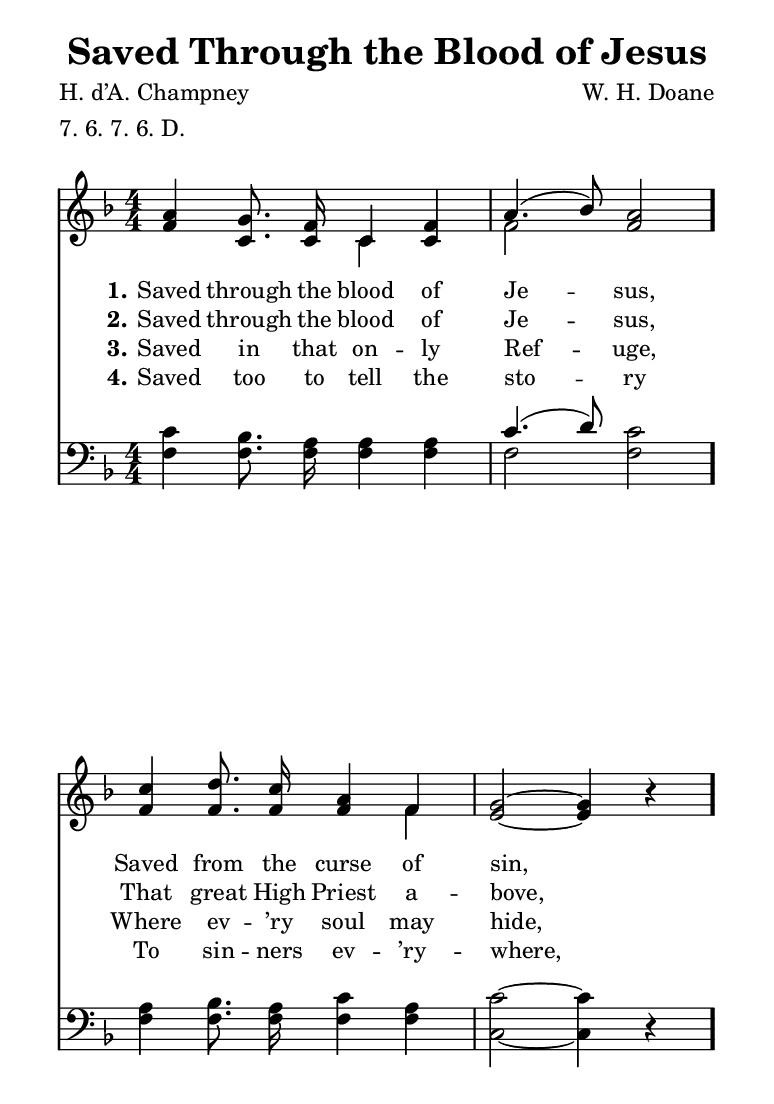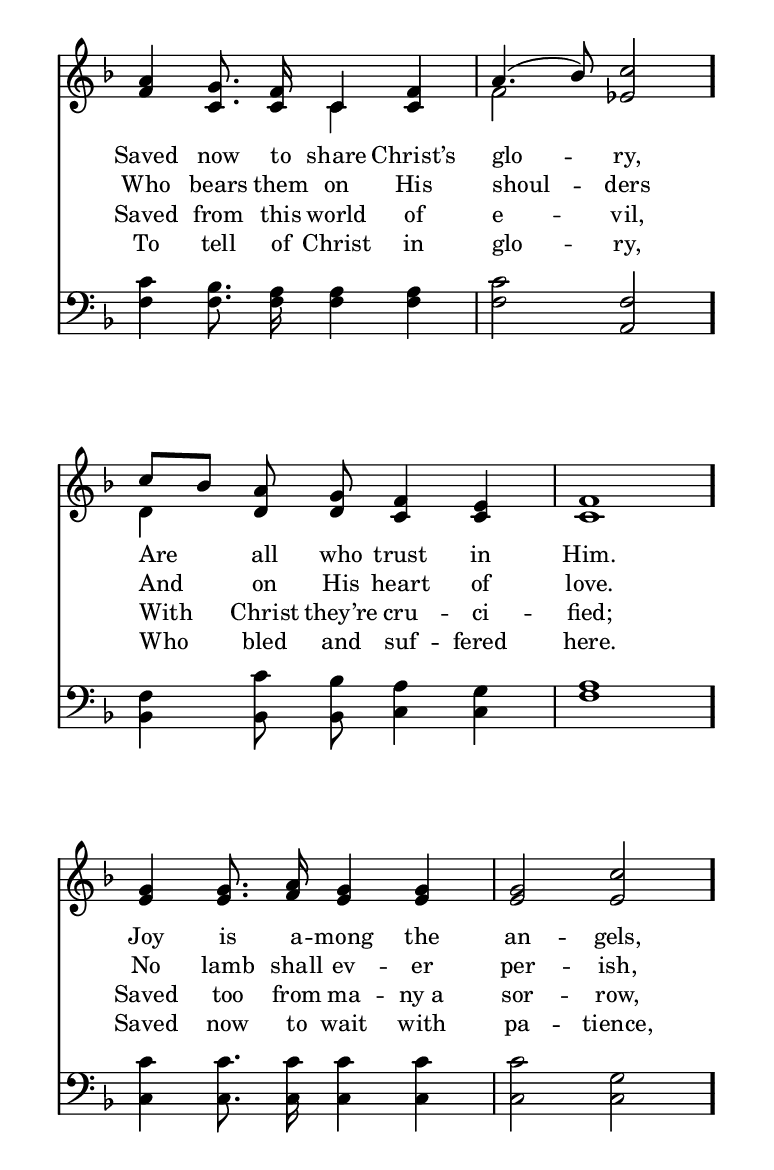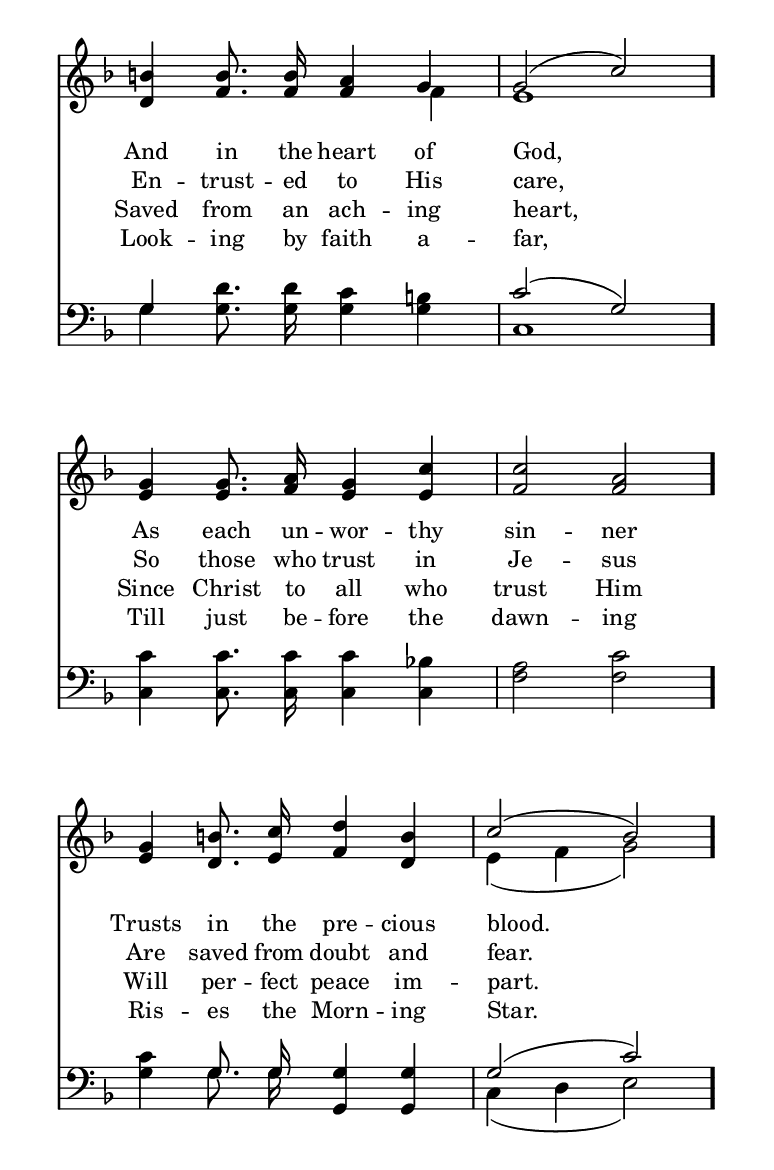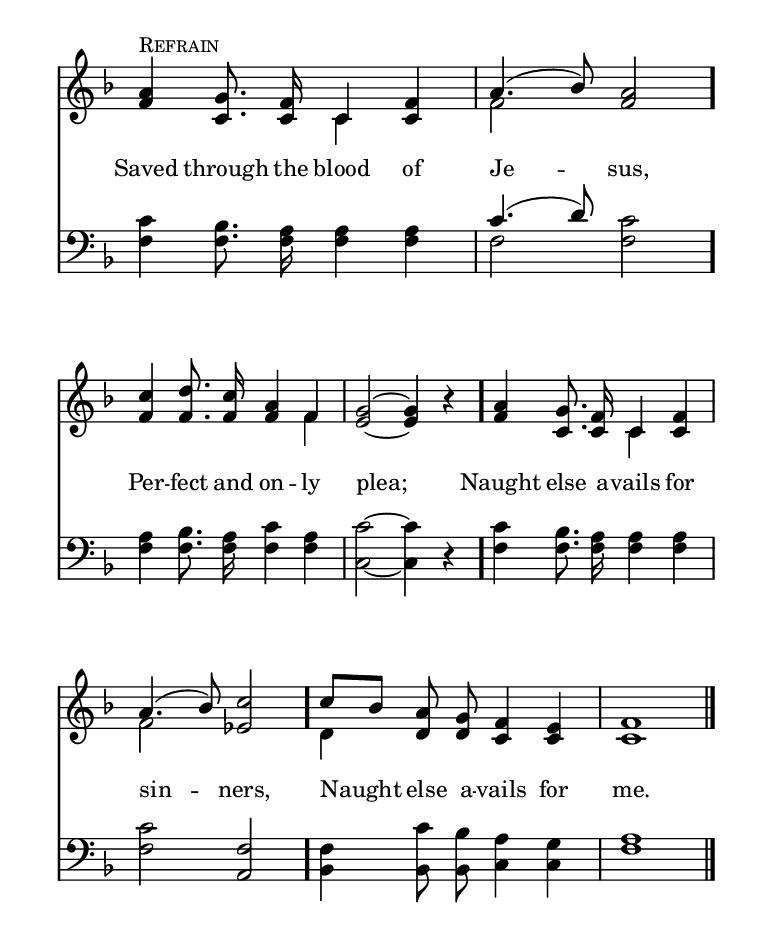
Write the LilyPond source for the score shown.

\include "common/global.ily"
\paper {
  \include "common/paper.ily"
  ragged-last-bottom = ##t
  systems-per-page = #(cond (is-eogsized 5) (#t #f))
  system-count = #(cond (is-eogsized 6) (#t #f))
}

\header{
  %gospel
  hymnnumber = "114"
  title = "Saved Through the Blood of Jesus"
  tunename = "Heart’s Refuge"
  meter = "7. 6. 7. 6. D."
  poet = "H. d’A. Champney"
  composer = "W. H. Doane"
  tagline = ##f
}

% for fermata in MIDI
ta = { \tempo 4=80 }
tb = { \tempo 4=40 }

global = {
  \include "common/overrides.ily"
  \override Staff.TimeSignature.style = #'numbered
  \time 4/4
  \override Score.MetronomeMark.transparent = ##t % hide all fermata changes too
  \ta
  \key f \major
  \autoBeamOff
}

notesSoprano = {
\global
\relative c'' {

  a4 g8. f16 c4 f | a4.( bes8) a2 |
  c4 d8. c16 a4 f | g2 ~ g4 r4 |

  a4 g8. f16 c4 f | a4.( bes8) c2 |
  c8[ bes] a g f4 e | f1 |

  g4 g8. a16 g4 g | g2 c |
  b4 b8. b16 a4 g | g2( c) |

  g4 g8. a16 g4 c | c2 a |
  g4 b8. c16 d4 b | c2( bes) |

  << s^\markup { \small \caps "Refrain" }
  { a4 g8. f16 c4 f | a4.( bes8) a2 | } >>
  c4 d8. c16 a4 f | g2 ~ g4 r4 |

  a4 g8. f16 c4 f | a4.( bes8) c2 |
  c8[ bes] a g f4 e | f1 |

  \bar "|."

}
}

notesAlto = {
\global
\relative e' {

  f4 c8. c16 c4 c | f2 f |
  f4 f8. f16 f4 f | e2 ~ e4 r4 |

  f4 c8. c16 c4 c | f2 ees |
  d4 d8 d c4 c | c1 |

  e4 e8. f16 e4 e | e2 e |
  d4 f8. f16 f4 f | e1 |

  e4 e8. f16 e4 e | f2 f |
  e4 d8. e16 f4 d | e4( f g2) |

  f4 c8. c16 c4 c | f2 f |
  f4 f8. f16 f4 f | e2 ~ e4 r4 |

  f4 c8. c16 c4 c | f2 ees |
  d4 d8 d c4 c | c1 |

}
}

notesTenor = {
\global
\relative a {

  c4 bes8. a16 a4 a | c4.( d8) c2 |
  a4 bes8. a16 c4 a | c2 ~ c4 r4 |

  c4 bes8. a16 a4 a | c2 f, |
  f4 c'8 bes a4 g | a1 |

  c4 c8. c16 c4 c | c2 g |
  g4 d'8. d16 c4 b | c2( g) |

  c4 c8. c16 c4 bes! | a2 c |
  c4 g8. g16 g4 g | g2( c) |

  c4 bes8. a16 a4 a | c4.( d8) c2 |
  a4 bes8. a16 c4 a | c2 ~ c4 r4 |

  c4 bes8. a16 a4 a | c2 f, |
  f4 c'8 bes a4 g | a1 |

}
}

notesBass = {
\global
\relative f {

  f4 f8. f16 f4 f | f2 f |
  f4 f8. f16 f4 f | c2 ~ c4 r4 |

  f4 f8. f16 f4 f | f2 a, |
  bes4 bes8 bes c4 c | f1 |

  c4 c8. c16 c4 c | c2 c |
  g'4 g8. g16 g4 g | c,1 |

  c4 c8. c16 c4 c | f2 f |
  g4 g8. g16 g,4 g | c4( d e2) |

  f4 f8. f16 f4 f | f2 f |
  f4 f8. f16 f4 f | c2 ~ c4 r4 |

  f4 f8. f16 f4 f | f2 a, |
  bes4 bes8 bes c4 c | f1 |

}
}

Refrain = \lyricmode {

Saved through the blood of Je -- sus, \bar "."
Per -- fect and on -- ly plea; \bar "."
Naught else a -- vails for sin -- ners, \bar "."
Naught else a -- vails for me. \bar "."

}

wordsA = \lyricmode {
\set stanza = "1."

Saved through the blood of Je -- sus, \bar "."
Saved from the curse of sin, \bar "."
Saved now to share Christ’s glo -- ry, \bar "."
Are all who trust in Him. \bar "."
Joy is a -- mong the an -- gels, \bar "."
And in the heart of God, \bar "."
As each un -- wor -- thy sin -- ner \bar "."
Trusts in the pre -- cious blood. \bar "."

}

wordsB = \lyricmode {
\set stanza = "2."

Saved through the blood of Je -- sus,
That great High Priest a -- bove,
Who bears them on His shoul -- ders
And on His heart of love.
No lamb shall ev -- er per -- ish,
En -- trust -- ed to His care,
So those who trust in Je -- sus
Are saved from doubt and fear.

\Refrain

}

wordsC = \lyricmode {
\set stanza = "3."

Saved in that on -- ly Ref -- uge,
Where ev -- ’ry soul may hide,
Saved from this world of e -- vil,
With Christ they’re cru -- ci -- fied;
Saved too from ma -- ny_a sor -- row,
Saved from an ach -- ing heart,
Since Christ to all who trust Him
Will per -- fect peace im -- part.

}

wordsD = \lyricmode {
\set stanza = "4."

Saved too to tell the sto -- ry
To sin -- ners ev -- ’ry -- where,
To tell of Christ in glo -- ry,
Who bled and suf -- fered here.
Saved now to wait with pa -- tience,
Look -- ing by faith a -- far,
Till just be -- fore the dawn -- ing
Ris -- es the Morn -- ing Star.

}

\score {
  \context ChoirStaff <<
    \context Staff = upper <<
      \set Staff.autoBeaming = ##f
      \set ChoirStaff.systemStartDelimiter = #'SystemStartBar
      \set ChoirStaff.printPartCombineTexts = ##f
      \partcombine #'(2 . 9) \notesSoprano \notesAlto
      \context NullVoice = sopranos { \voiceOne << \notesSoprano >> }
      \context Lyrics = one   \lyricsto sopranos \wordsA
      \context Lyrics = two   \lyricsto sopranos \wordsB
      \context Lyrics = three \lyricsto sopranos \wordsC
      \context Lyrics = four  \lyricsto sopranos \wordsD
    >>
    \context Staff = men <<
      \set Staff.autoBeaming = ##f
      \clef bass
      \set ChoirStaff.printPartCombineTexts = ##f
      \partcombine #'(2 . 9) \notesTenor \notesBass
    >>
  >>
  \layout {
    \include "common/layout.ily"
  }
  \midi{
    \include "common/midi.ily"
  }
}

\version "2.19.49"  % necessary for upgrading to future LilyPond versions.

% vi:set et ts=2 sw=2 ai nocindent syntax=lilypond:
